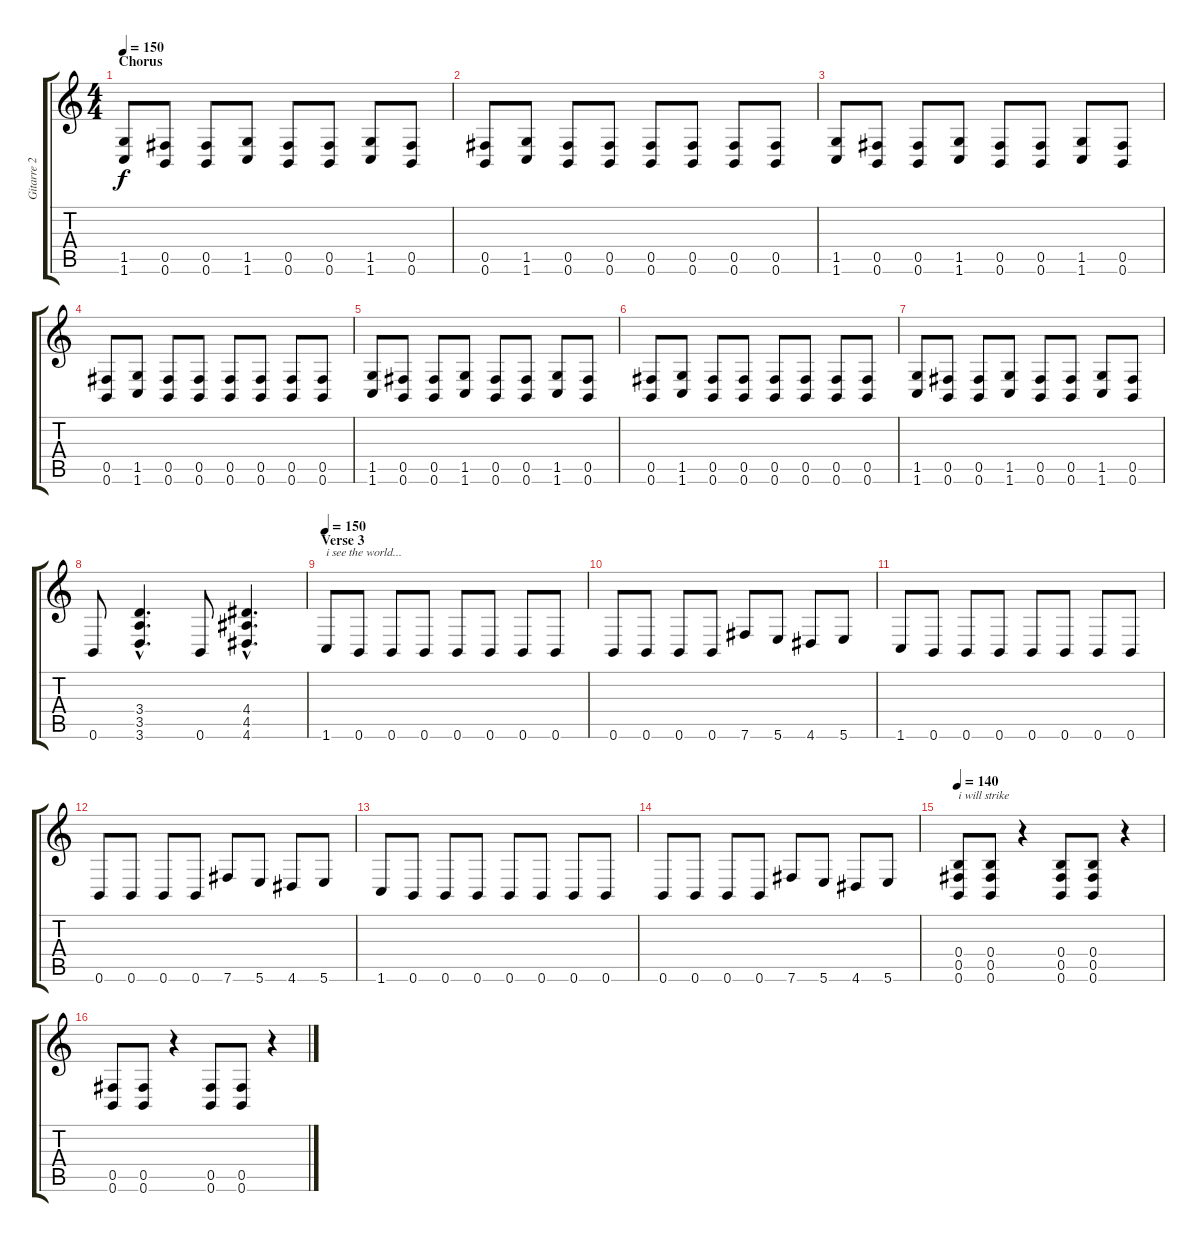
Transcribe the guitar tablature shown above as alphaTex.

\track ("Gitarre 2" "Gitarre 2") {instrument distortionguitar}
\staff {score tabs}
\tuning (Db4 Ab3 E3 B2 Gb2 B1) {hide}
\ts (4 4)
\section ("" "Chorus")
\tempo 150
\clef g2
\ks c
(1.5 1.6).8{dy f} (0.5 0.6).8 (0.5 0.6).8 (1.5 1.6).8 (0.5 0.6).8 (0.5 0.6).8 (1.5 1.6).8 (0.5 0.6).8 |
(0.5 0.6).8 (1.5 1.6).8 (0.5 0.6).8 (0.5 0.6).8 (0.5 0.6).8 (0.5 0.6).8 (0.5 0.6).8 (0.5 0.6).8 |
(1.5 1.6).8 (0.5 0.6).8 (0.5 0.6).8 (1.5 1.6).8 (0.5 0.6).8 (0.5 0.6).8 (1.5 1.6).8 (0.5 0.6).8 |
(0.5 0.6).8 (1.5 1.6).8 (0.5 0.6).8 (0.5 0.6).8 (0.5 0.6).8 (0.5 0.6).8 (0.5 0.6).8 (0.5 0.6).8 |
(1.5 1.6).8 (0.5 0.6).8 (0.5 0.6).8 (1.5 1.6).8 (0.5 0.6).8 (0.5 0.6).8 (1.5 1.6).8 (0.5 0.6).8 |
(0.5 0.6).8 (1.5 1.6).8 (0.5 0.6).8 (0.5 0.6).8 (0.5 0.6).8 (0.5 0.6).8 (0.5 0.6).8 (0.5 0.6).8 |
(1.5 1.6).8 (0.5 0.6).8 (0.5 0.6).8 (1.5 1.6).8 (0.5 0.6).8 (0.5 0.6).8 (1.5 1.6).8 (0.5 0.6).8 |
0.6.8 (3.4{hac} 3.5{hac} 3.6{hac}).4{d} 0.6.8 (4.4{hac} 4.5{hac} 4.6{hac}).4{d} |
\section ("" "Verse 3")
\tempo 150
1.6.8{txt "i see the world..."} 0.6.8 0.6.8 0.6.8 0.6.8 0.6.8 0.6.8 0.6.8 |
0.6.8 0.6.8 0.6.8 0.6.8 7.6.8 5.6.8 4.6.8 5.6.8 |
1.6.8 0.6.8 0.6.8 0.6.8 0.6.8 0.6.8 0.6.8 0.6.8 |
0.6.8 0.6.8 0.6.8 0.6.8 7.6.8 5.6.8 4.6.8 5.6.8 |
1.6.8 0.6.8 0.6.8 0.6.8 0.6.8 0.6.8 0.6.8 0.6.8 |
0.6.8 0.6.8 0.6.8 0.6.8 7.6.8 5.6.8 4.6.8 5.6.8 |
\tempo 130
\tempo 140
(0.4 0.5 0.6).8{txt "i will strike"} (0.4 0.5 0.6).8 r.4 (0.4 0.5 0.6).8 (0.4 0.5 0.6).8 r.4 |
(0.5 0.6).8 (0.5 0.6).8 r.4 (0.5 0.6).8 (0.5 0.6).8 r.4
